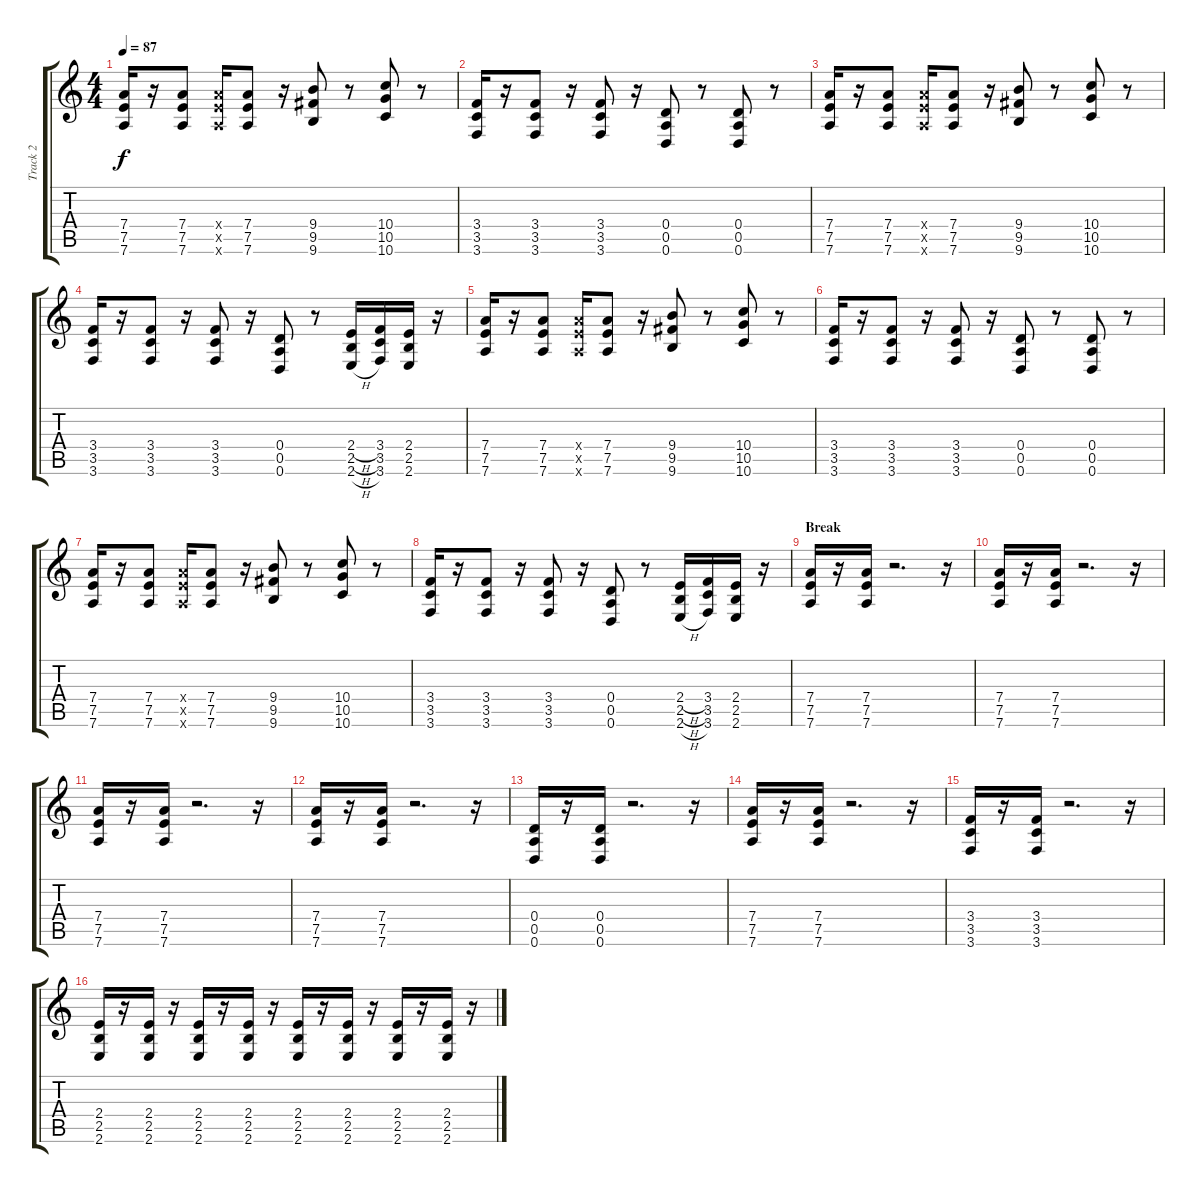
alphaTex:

\track ("Track 2" "Track 2") {instrument acousticbass}
\staff {score tabs}
\tuning (E4 B3 G3 D3 A2 D2) {hide}
\ts (4 4)
\tempo 87
\clef g2
\ks c
(7.4 7.5 7.6).16{dy f} r.16 (7.4 7.5 7.6).8 (7.4{x} 7.5{x} 7.6{x}).16 (7.4 7.5 7.6).8 r.16 (9.4 9.5 9.6).8 r.8 (10.4 10.5 10.6).8 r.8 |
(3.4 3.5 3.6).16 r.16 (3.4 3.5 3.6).8 r.16 (3.4 3.5 3.6).8 r.16 (0.4 0.5 0.6).8 r.8 (0.4 0.5 0.6).8 r.8 |
(7.4 7.5 7.6).16 r.16 (7.4 7.5 7.6).8 (7.4{x} 7.5{x} 7.6{x}).16 (7.4 7.5 7.6).8 r.16 (9.4 9.5 9.6).8 r.8 (10.4 10.5 10.6).8 r.8 |
(3.4 3.5 3.6).16 r.16 (3.4 3.5 3.6).8 r.16 (3.4 3.5 3.6).8 r.16 (0.4 0.5 0.6).8 r.8 (2.4{h} 2.5{h} 2.6{h}).16 (3.4 3.5 3.6).16 (2.4 2.5 2.6).16 r.16 |
(7.4 7.5 7.6).16 r.16 (7.4 7.5 7.6).8 (7.4{x} 7.5{x} 7.6{x}).16 (7.4 7.5 7.6).8 r.16 (9.4 9.5 9.6).8 r.8 (10.4 10.5 10.6).8 r.8 |
(3.4 3.5 3.6).16 r.16 (3.4 3.5 3.6).8 r.16 (3.4 3.5 3.6).8 r.16 (0.4 0.5 0.6).8 r.8 (0.4 0.5 0.6).8 r.8 |
(7.4 7.5 7.6).16 r.16 (7.4 7.5 7.6).8 (7.4{x} 7.5{x} 7.6{x}).16 (7.4 7.5 7.6).8 r.16 (9.4 9.5 9.6).8 r.8 (10.4 10.5 10.6).8 r.8 |
(3.4 3.5 3.6).16 r.16 (3.4 3.5 3.6).8 r.16 (3.4 3.5 3.6).8 r.16 (0.4 0.5 0.6).8 r.8 (2.4{h} 2.5{h} 2.6{h}).16 (3.4 3.5 3.6).16 (2.4 2.5 2.6).16 r.16 |
\section ("" "Break")
(7.4 7.5 7.6).16 r.16 (7.4 7.5 7.6).16 r.2{d} r.16 |
(7.4 7.5 7.6).16 r.16 (7.4 7.5 7.6).16 r.2{d} r.16 |
(7.4 7.5 7.6).16 r.16 (7.4 7.5 7.6).16 r.2{d} r.16 |
(7.4 7.5 7.6).16 r.16 (7.4 7.5 7.6).16 r.2{d} r.16 |
(0.4 0.5 0.6).16 r.16 (0.4 0.5 0.6).16 r.2{d} r.16 |
(7.4 7.5 7.6).16 r.16 (7.4 7.5 7.6).16 r.2{d} r.16 |
(3.4 3.5 3.6).16 r.16 (3.4 3.5 3.6).16 r.2{d} r.16 |
(2.4 2.5 2.6).16 r.16 (2.4 2.5 2.6).16 r.16 (2.4 2.5 2.6).16 r.16 (2.4 2.5 2.6).16 r.16 (2.4 2.5 2.6).16 r.16 (2.4 2.5 2.6).16 r.16 (2.4 2.5 2.6).16 r.16 (2.4 2.5 2.6).16 r.16
